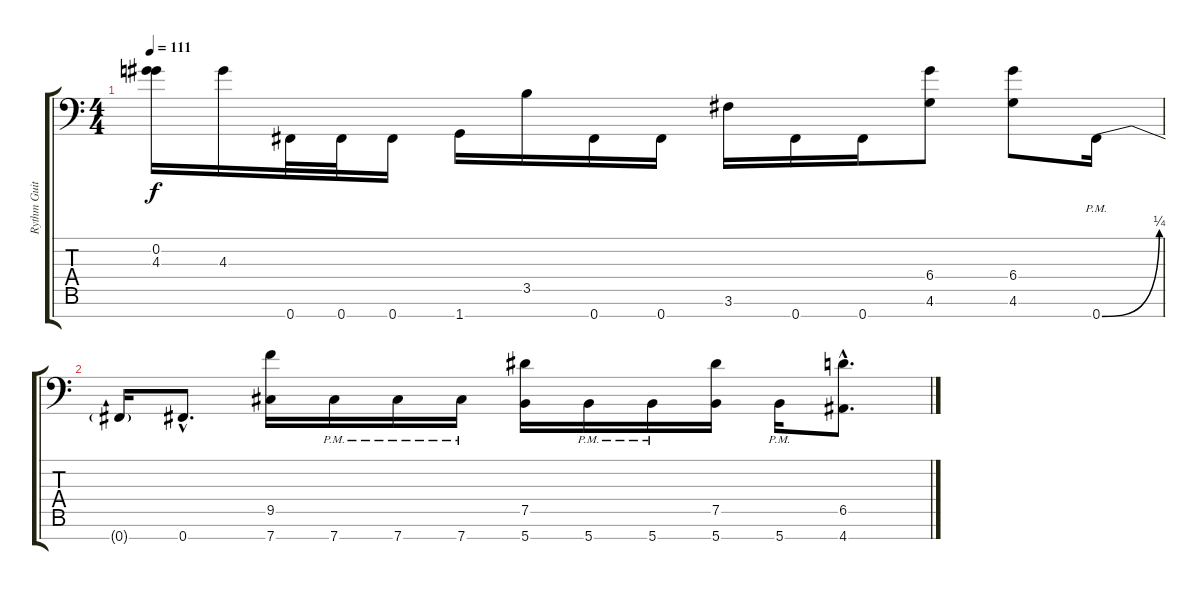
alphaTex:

\track ("Rythm Guitar #2" "Rythm Guit") {instrument distortionguitar}
\staff {score tabs}
\tuning (Db4 Ab3 Eb3 Db3 Ab2 Eb2 Gb1) {hide}
\ts (4 4)
\tempo 111
\clef f4
\ks c
(0.2 4.3).16{dy f} 4.3.16 0.7.32 0.7.32 0.7.16 1.7.16 3.5.16 0.7.16 0.7.16 3.6.16 0.7.16 0.7.16 (6.4 4.6).8 (6.4 4.6).8 0.7{be (bend 0 0 60 1) pm}.16 |
0.7{t}.16 0.7{hac}.8{d} (9.5 7.7).16 7.7{pm}.16 7.7{pm}.16 7.7{pm}.16 (7.5 5.7).16 5.7{pm}.16 5.7{pm}.16 (7.5 5.7).16 5.7{pm}.16 (6.5{hac} 4.7{hac}).8{d}
